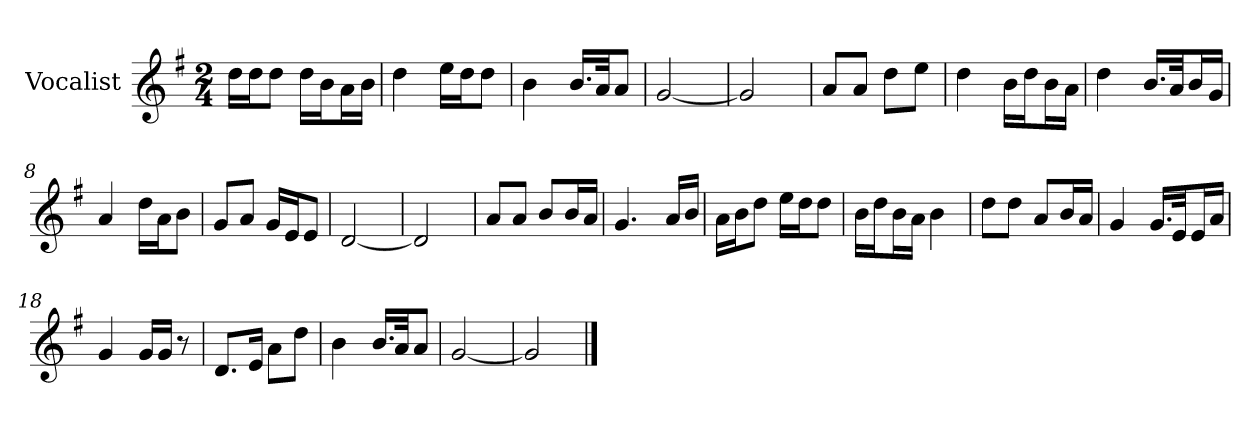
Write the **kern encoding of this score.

**kern
*part1
*staff1
*I"Vocalist
*k[f#]
*G:
*M2/4
=
16ddLL
16ddJ
8ddJ
16ddLL
16bJ
16aL
16bJJ
=1
4dd
16eeLL
16ddJ
8ddJ
=2
4b
16.bLL
32aJk
8aJ
=3
[2g
=4
2g]
=5
8aL
8aJ
8ddL
8eeJ
=6
4dd
16bLL
16ddJ
16bL
16aJJ
=7
4dd
16.bLL
32aJk
16bL
16gJJ
=8
4a
16ddLL
16aJ
8bJ
=9
8gL
8aJ
16gLL
16eJ
8eJ
=10
[2d
=11
2d]
=12
8aL
8aJ
8bL
16bL
16aJJ
=13
4.g
16aLL
16bJJ
=14
16aLL
16bJ
8ddJ
16eeLL
16ddJ
8ddJ
=15
16bLL
16ddJ
16bL
16aJJ
4b
=16
8ddL
8ddJ
8aL
16bL
16aJJ
=17
4g
16.gLL
32eJk
16eL
16aJJ
=18
4g
16gLL
16gJJ
8r
=19
8.dL
16eJk
8aL
8ddJ
=20
4b
16.bLL
32aJk
8aJ
=21
[2g
=22
2g]
==
*-
